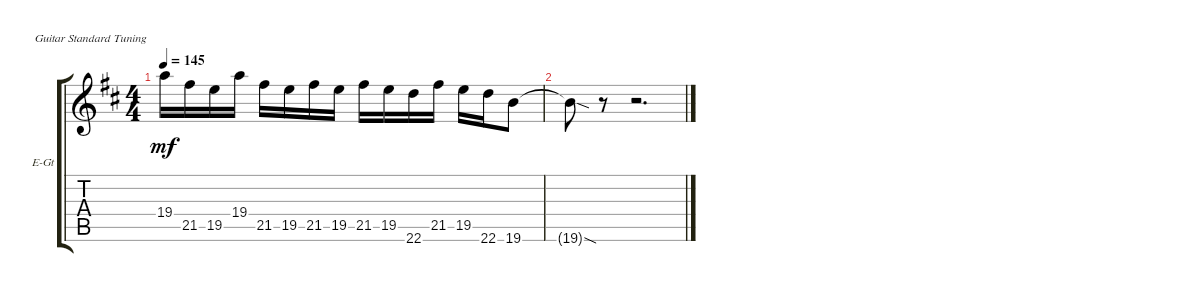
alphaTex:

\defaultSystemsLayout 4
\bracketExtendMode groupsimilarinstruments
\firstSystemTrackNameOrientation horizontal
\otherSystemsTrackNameOrientation horizontal
\track ("Solo Guitar" "E-Gt") {instrument distortionguitar}
\staff {score tabs}
\tuning (E4 B3 G3 D3 A2 E2)
\ts (4 4)
\tempo 145
\clef g2
\scale
0.333333
\ks bminor
19.4.16{dy mf} 21.5.16 19.5.16 19.4.16 21.5.16 19.5.16 21.5.16 19.5.16 21.5.16 19.5.16 22.6.16 21.5.16 19.5.16 22.6.16 19.6.8 |
\scale
0.333333 19.6{sod t}.8 r.8 r.2{d} |
\scale
0.333333 |
\scale
0.333333 |
\scale
0.333333 |
\scale
0.333333 |
\scale
0.333333 |
\scale
0.333333 |
\scale
0.333333 |
\scale
0.333333 |
\scale
0.333333 |
\scale
0.333333 |
\scale
0.333333 |
\scale
0.333333 |
\scale
0.333333 |
\scale
0.333333
